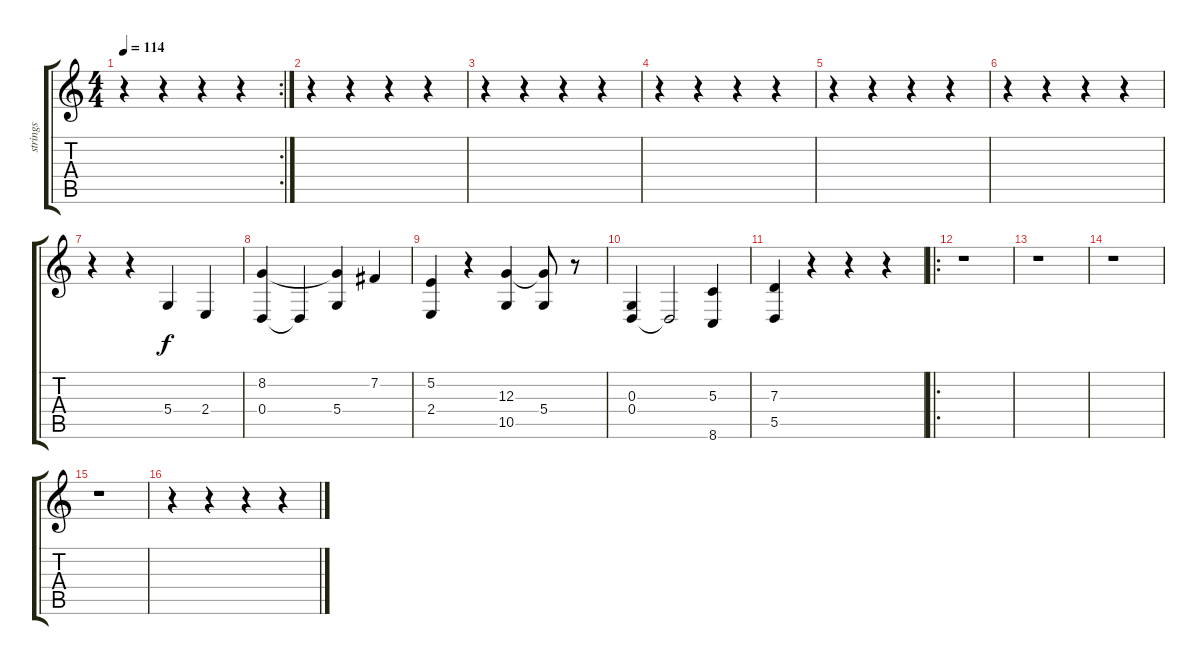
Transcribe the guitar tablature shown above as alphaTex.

\track ("strings" "strings") {instrument stringensemble2}
\staff {score tabs}
\tuning (E4 B3 G3 D3 A2 E2) {hide}
\rc 2
\ts (4 4)
\tempo 114
\clef g2
\ks c
r.4{dy f} r.4 r.4 r.4 |
r.4 r.4 r.4 r.4 |
r.4 r.4 r.4 r.4 |
r.4 r.4 r.4 r.4 |
r.4 r.4 r.4 r.4 |
r.4 r.4 r.4 r.4 |
r.4 r.4 5.4.4 2.4.4 |
(8.2 0.4).4 0.4{t}.4 (8.2{t} 5.4).4 7.2.4 |
(5.2 2.4).4 r.4 (12.3 10.5).4 (12.3{t} 5.4).8 r.8 |
(0.3 0.4).4 0.4{t}.2 (5.3 8.6).4 |
(7.3 5.5).4 r.4 r.4 r.4 |
\ro
r.1 |
r.1 |
r.1 |
r.1 |
r.4 r.4 r.4 r.4
